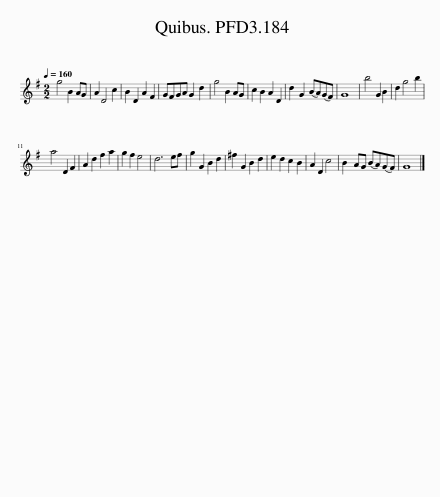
X:1
L:1/8
Q:1/4=160
M:2/2
I:linebreak $
K:G
V:1 treble
V:1
 g4 B2 AG | A2 D4 c2 | B2 D2 A2 F2 | GFGA G2 d2 | g4 B2 AG | %5
 c2 B2 A2 D2 | d2 G2 (BA)(GF) | G8 | b4 G2 B2 | d2 g4 b2 |$ %10
 a4 D2 F2 | A2 d2 f2 a2 | g2 f2 e4 | d6 ef | g2 G2 B2 d2 | %15
 ^f2 G2 B2 d2 | e2 d2 c2 B2 | A2 D2 c4 | B2 AG (BA)(GF) | G8 |] %20
